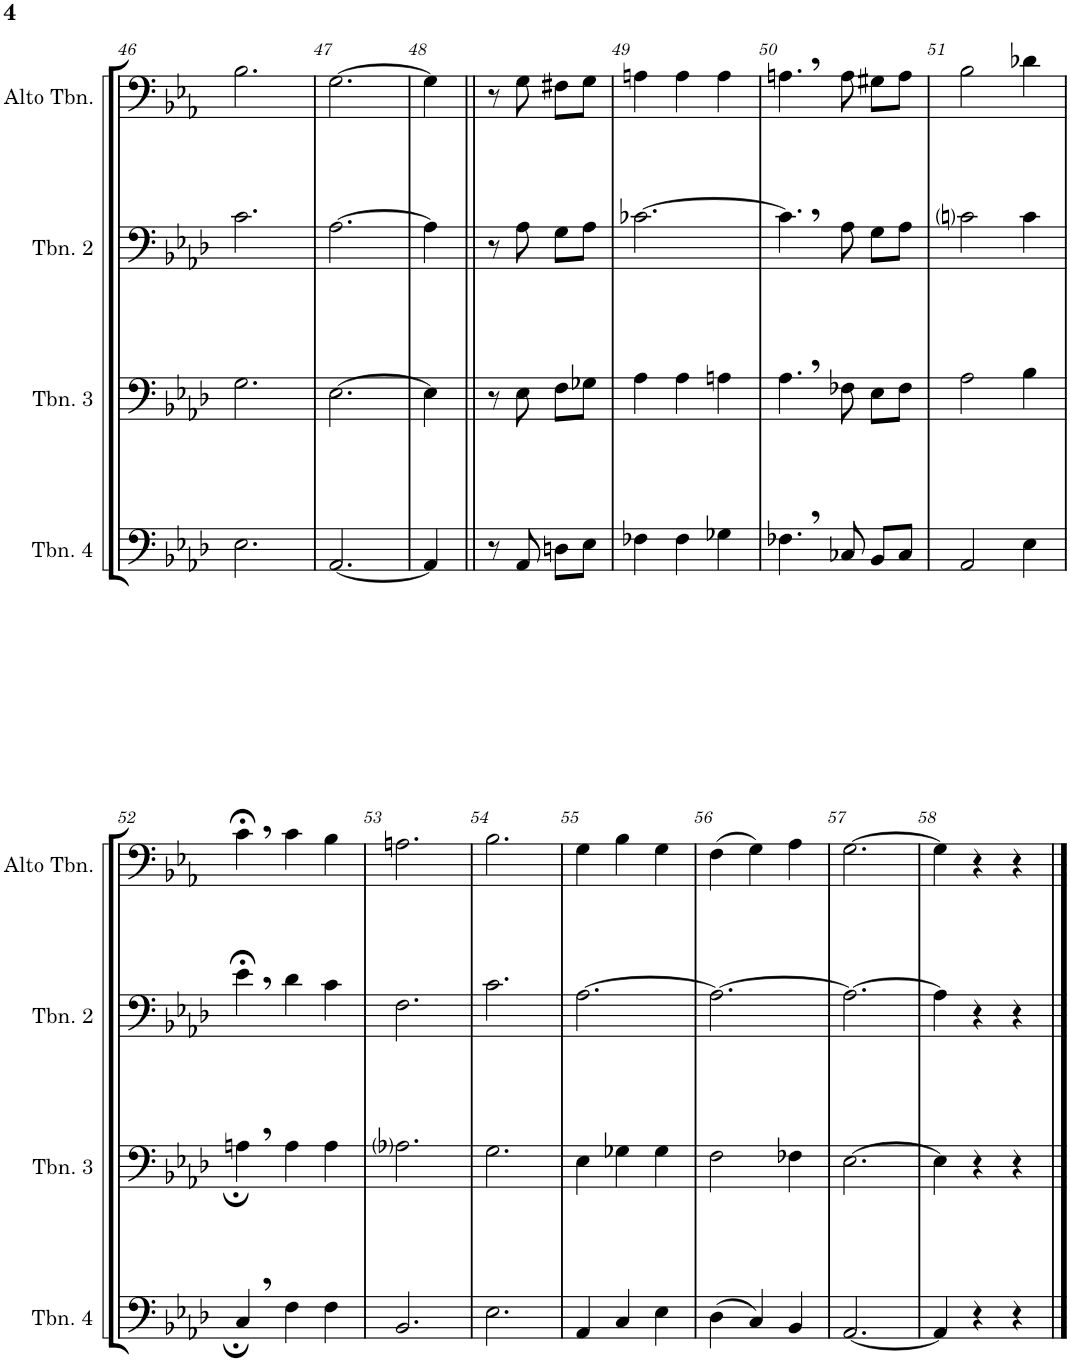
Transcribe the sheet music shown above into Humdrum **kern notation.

**kern	**kern	**kern	**kern
*part4	*part3	*part2	*part1
*staff4	*staff3	*staff2	*staff1
*I"Trombone 4	*I"Trombone 3	*I"Trombone 2	*I"Eb Alto Tbn.
*I'Tbn. 4	*I'Tbn. 3	*I'Tbn. 2	*I'Alto Tbn.
!!LO:PB:g=z
*clefF4	*clefF4	*clefF4	*clefF4
*	*	*	*Trd-3c-5
*k[b-e-a-d-]	*k[b-e-a-d-]	*k[b-e-a-d-]	*k[b-e-a-]
*M3/4	*M3/4	*M3/4	*M3/4
=46	=46	=46	=46
2.E-\	2.G\	2.c\	2.B-\
=47	=47	=47	=47
[2.AA-/	[2.E-\	[2.A-\	[2.G\
=48	=48	=48	=48
4AA-/]	4E-\]	4A-\]	4G\]
=48||	=48||	=48||	=48||
8r	8r	8r	8r
8AA-/	8E-\	8A-\	8G\
8Dn\L	8F\L	8G\L	8F#X\L
8E-\J	8G-X\J	8A-\J	8G\J
=49	=49	=49	=49
4F-X\	4A-\	[2.c-X\	4An\
4F-\	4A-\	.	4A\
4G-X\	4An\	.	4A\
=50	=50	=50	=50
4.F-X,\	4.A-,\	4.c-,\]	4.An,\
8C-X/	8F-X\	8A-\	8A\
8BB-/L	8E-\L	8G\L	8G#X\L
8C-/J	8F-\J	8A-\J	8A\J
=51	=51	=51	=51
2AA-/	2A-\	2cni\	2B-\
4E-\	4B-\	4c\	4d-X\
!!LO:LB:g=z
=52	=52	=52	=52
4C,/	4An,\	4e-;<,\	4c;<,\
4F\	4A\	4d-\	4c\
4F\	4A\	4c\	4B-\
=53	=53	=53	=53
2.BB-/	2.A-i\	2.F\	2.An\
=54	=54	=54	=54
2.E-\	2.G\	2.c\	2.B-\
=55	=55	=55	=55
4AA-/	4E-\	[2.A-\	4G\
4C/	4G-X\	.	4B-\
4E-\	4G-\	.	4G\
=56	=56	=56	=56
(4D-\	2F\	2.A-\_	(4F\
4C/)	.	.	4G\)
4BB-/	4F-X\	.	4A-\
=57	=57	=57	=57
[2.AA-/	[2.E-\	2.A-\_	[2.G\
=58	=58	=58	=58
4AA-/]	4E-\]	4A-\]	4G\]
4r	4r	4r	4r
4r	4r	4r	4r
==	==	==	==
*-	*-	*-	*-
